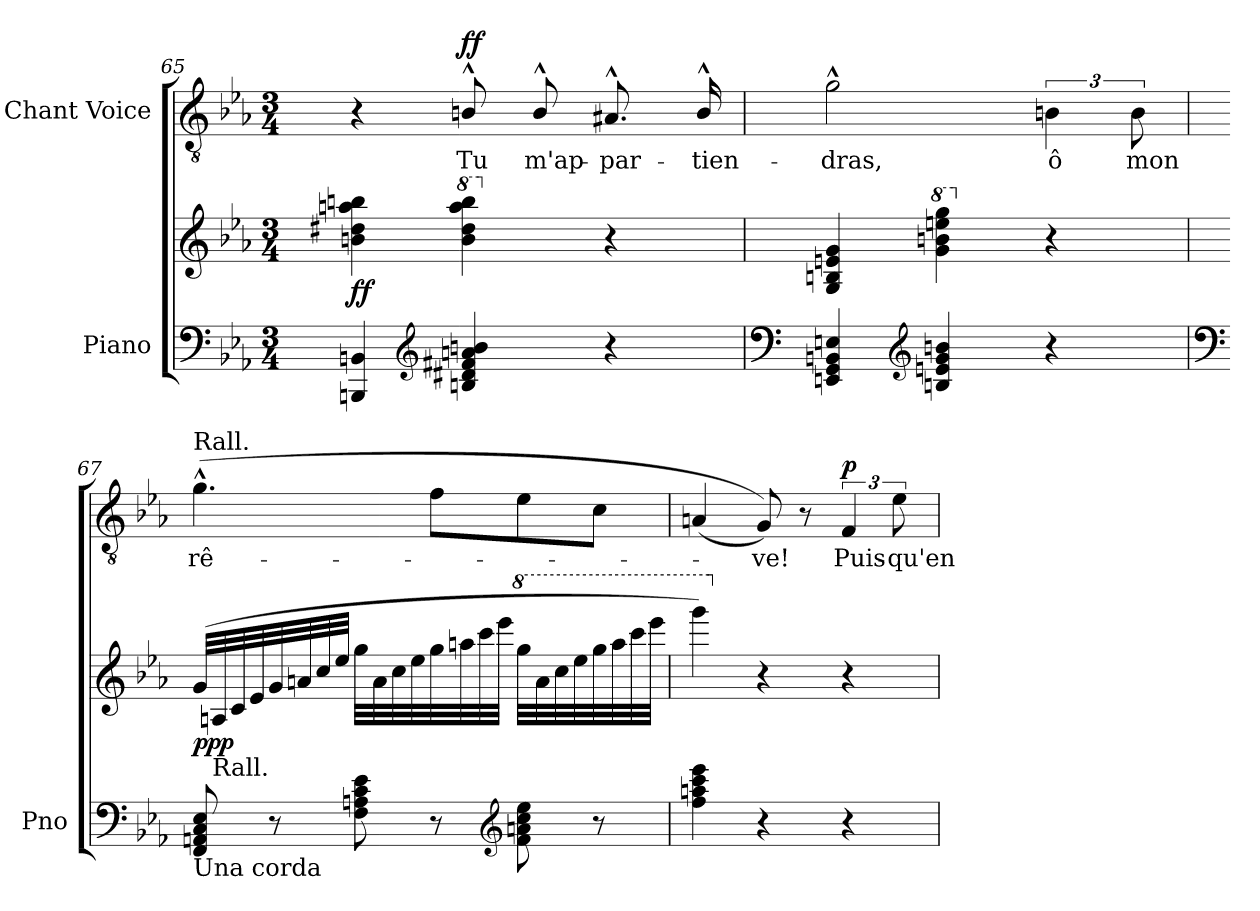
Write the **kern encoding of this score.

**kern	**kern	**dynam	**kern	**text	**dynam
*part2	*part2	*part2	*part1	*part1	*part1
*staff3	*staff2	*staff2/3	*staff1	*staff1	*staff1
*I"Piano	*	*	*I"Chant Voice	*	*
*I'Pno	*	*	*	*	*
*clefF4	*clefG2	*	*clefGv2	*	*
*k[b-e-a-]	*k[b-e-a-]	*	*k[b-e-a-]	*	*
*M3/4	*M3/4	*	*M3/4	*	*
=65	=65	=65	=65	=65	=65
!	!	!LO:DY:b	!	!	!
4BBBn/ 4BBn/	4bn\ 4dd#X\ 4aan\ 4bbn\	ff	4r	.	.
*clefG2	*	*	*	*	*
*	*8va	*	*	*	*
!	!	!	!	!	!LO:DY:a
4Bn/ 4d#X/ 4f#X/ 4an/ 4bn/	4bb\ 4ddd#\ 4aaa\ 4bbb\	.	8Bn^^/	Tu	ff
.	.	.	8B^^/	m'ap-	.
*	*X8va	*	*	*	*
4r	4r	.	8.A#X^^/	-par-	.
.	.	.	16B^^/	-tien-	.
=66	=66	=66	=66	=66	=66
*clefF4	*	*	*	*	*
4EEn/ 4GG/ 4BBn/ 4En/	4G/ 4Bn/ 4en/ 4g/	.	2g^^\	-dras,	.
*clefG2	*	*	*	*	*
*	*8va	*	*	*	*
4Bn/ 4en/ 4g/ 4bn/	4gg\ 4bbn\ 4eeen\ 4ggg\	.	.	.	.
*	*X8va	*	*	*	*
4r	4r	.	6Bn\	ô	.
.	.	.	12B\	mon	.
=67	=67	=67	=67	=67	=67
*clefF4	*	*	*	*	*
!	!	!	!LO:TX:a:t=Rall.	!	!
!LO:TX:b:t=Una corda	!	!	!	!	!
!	!	!LO:DY:b	!	!	!
8FF/ 8AAn/ 8C/ 8E-/	(32g/LLL	ppp	(4.g^^\	rê-	.
!	!LO:TX:b:t=Rall.	!	!	!	!
.	32An/	.	.	.	.
.	32c/	.	.	.	.
.	32e-/	.	.	.	.
8r	32g/	.	.	.	.
.	32an/	.	.	.	.
.	32cc/	.	.	.	.
.	32ee-/JJJ	.	.	.	.
8F\ 8An\ 8c\ 8e-\	32gg\LLL	.	.	.	.
.	32a\	.	.	.	.
.	32cc\	.	.	.	.
.	32ee-\	.	.	.	.
8r	32gg\	.	8f\L	.	.
.	32aan\	.	.	.	.
.	32ccc\	.	.	.	.
.	32eee-\JJJ	.	.	.	.
*clefG2	*	*	*	*	*
*	*8va	*	*	*	*
8f\ 8an\ 8cc\ 8ee-\	32ggg\LLL	.	8e-\	.	.
.	32aa\	.	.	.	.
.	32ccc\	.	.	.	.
.	32eee-\	.	.	.	.
8r	32ggg\	.	8c\J	.	.
.	32aaa\	.	.	.	.
.	32cccc\	.	.	.	.
.	32eeee-\JJJ	.	.	.	.
=68	=68	=68	=68	=68	=68
4ff\ 4aan\ 4ccc\ 4eee-\	4gggg\)	.	(4An/	.	.
*	*X8va	*	*	*	*
4r	4r	.	8G/))	-ve!	.
.	.	.	8r	.	.
!	!	!	!	!	!LO:DY:a
4r	4r	.	6F/	Puis-	p
.	.	.	12e-\	-qu'en	.
=	=	=	=	=	=
*-	*-	*-	*-	*-	*-
